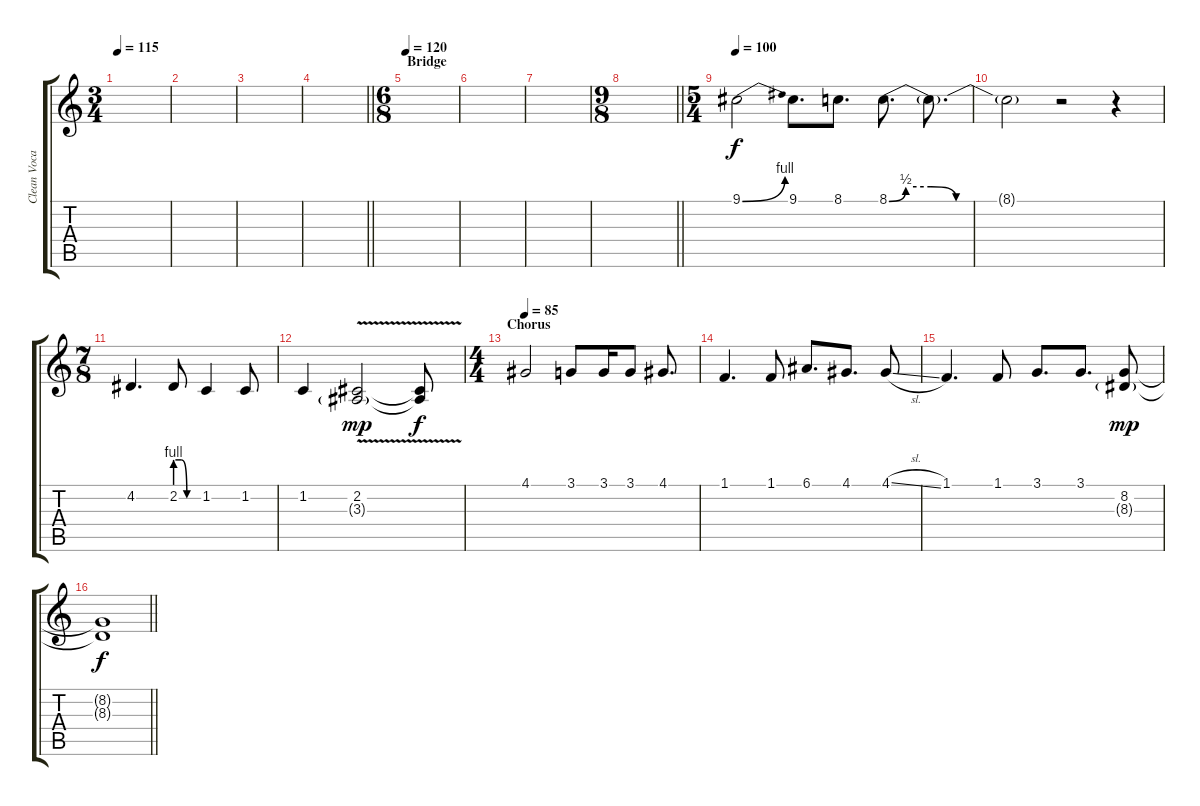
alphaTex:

\track ("Clean Vocal" "Clean Voca") {instrument lead1square}
\staff {score tabs}
\tuning (E4 B3 G3 D3 A2 E2) {hide}
\ts (3 4)
\tempo 115
\clef g2
\ks c
|
|
|
\barLineRight lightlight
|
\ts (6 8)
\section ("" "Bridge")
\tempo 120
|
|
|
\ts (9 8)
\barLineRight lightlight
|
\ts (5 4)
\tempo 100
9.1{be (bend 0 0 60 4)}.2 9.1.8{d} 8.1.8{d} 8.1{be (custom 0 0 6 2 15 2 24 0 60 0)}.8{d} 8.1{t}.8{d} |
8.1{t}.2 r.2 r.4 |
\ts (7 8)
4.2.4{d} 2.2{be (custom 0 4 15 4 30 0 60 0)}.8 1.2.4 1.2.8 |
1.2.4 (2.2{v} 3.3{g}).2{dy mp} (2.2{t} 3.3{t}).8{dy f} |
\ts (4 4)
\section ("" "Chorus")
\tempo 85
4.1.2 3.1.8 3.1.16 3.1.8 4.1.8{d} |
1.1.4{d} 1.1.8 6.1.8{d} 4.1.8{d} 4.1{sl}.8 |
1.1.4{d} 1.1.8 3.1.8{d} 3.1.8{d} (8.2 8.3{g}).8{dy mp} |
\barLineRight lightlight
(8.2{t} 8.3{t}).1{dy f}
